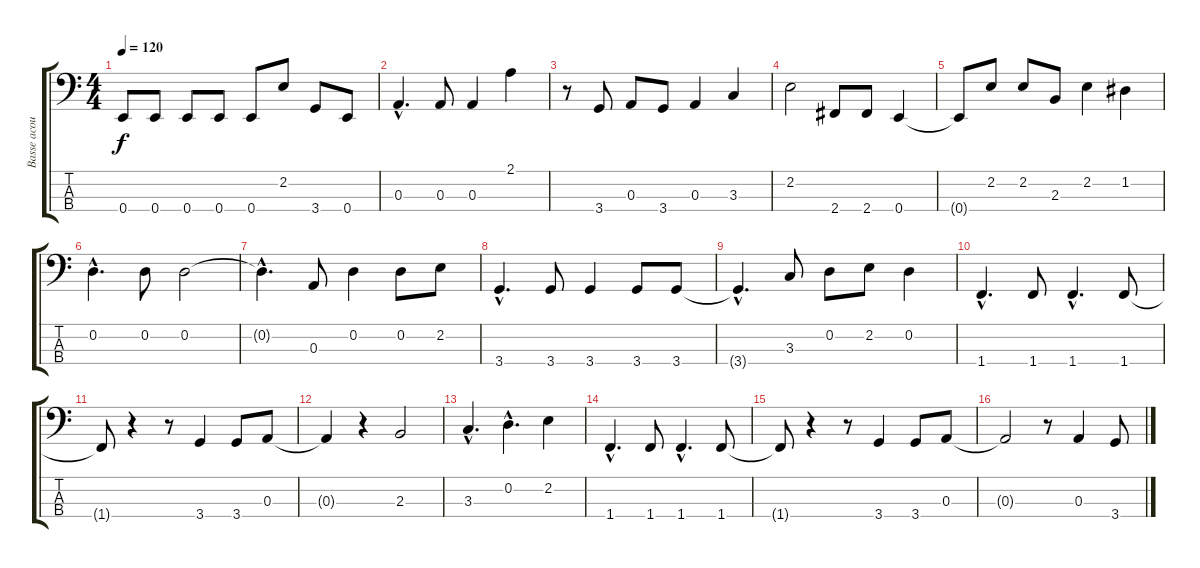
\track ("Basse acoustique   " "Basse acou") {instrument acousticbass}
\staff {score tabs}
\tuning (G2 D2 A1 E1) {hide}
\ts (4 4)
\tempo 120
\clef f4
\ks c
0.4{t}.8{dy f} 0.4.8 0.4.8 0.4.8 0.4.8 2.2.8 3.4.8 0.4.8 |
0.3{hac}.4{d} 0.3.8 0.3.4 2.1.4 |
r.8 3.4.8 0.3.8 3.4.8 0.3.4 3.3.4 |
2.2.2 2.4.8 2.4.8 0.4.4 |
0.4{t}.8 2.2.8 2.2.8 2.3.8 2.2.4 1.2.4 |
0.2{hac}.4{d} 0.2.8 0.2.2 |
0.2{hac t}.4{d} 0.3.8 0.2.4 0.2.8 2.2.8 |
3.4{hac}.4{d} 3.4.8 3.4.4 3.4.8 3.4.8 |
3.4{hac t}.4{d} 3.3.8 0.2.8 2.2.8 0.2.4 |
1.4{hac}.4{d} 1.4.8 1.4{hac}.4{d} 1.4.8 |
1.4{t}.8 r.4 r.8 3.4.4 3.4.8 0.3.8 |
0.3{t}.4 r.4 2.3.2 |
3.3{hac}.4{d} 0.2{hac}.4{d} 2.2.4 |
1.4{hac}.4{d} 1.4.8 1.4{hac}.4{d} 1.4.8 |
1.4{t}.8 r.4 r.8 3.4.4 3.4.8 0.3.8 |
0.3{t}.2 r.8 0.3.4 3.4.8
